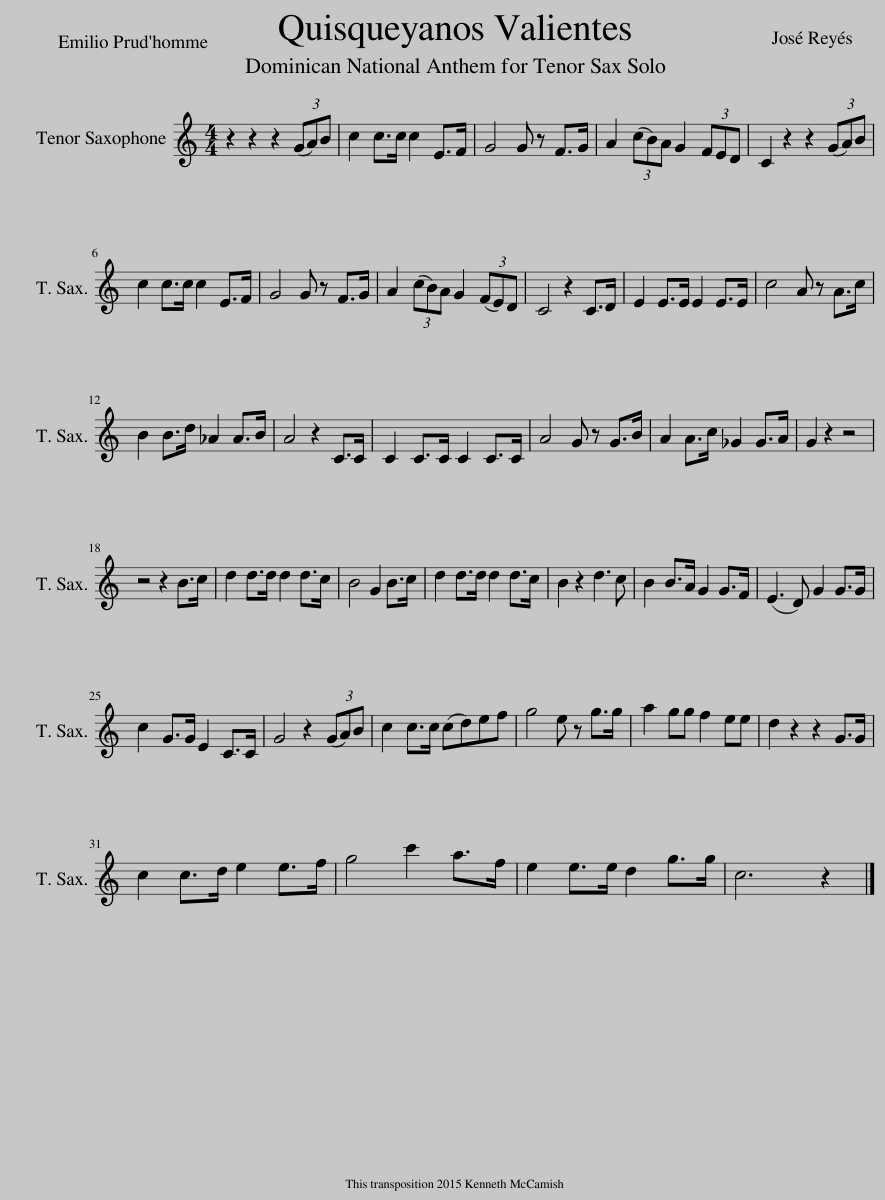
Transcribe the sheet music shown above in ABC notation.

X:1
L:1/8
M:4/4
I:linebreak $
K:none
V:1 treble transpose=-14
V:1
[K:C] z2 z2 z2 (3(GA)B | c2 c>c c2 E>F | G4 G z F>G | A2 (3(cB)A G2 (3FED | C2 z2 z2 (3(GA)B |$ %5
 c2 c>c c2 E>F | G4 G z F>G | A2 (3(cB)A G2 (3(FE)D | C4 z2 C>D | E2 E>E E2 E>E | %10
 c4 A z A>c |$ B2 B>d _A2 A>B | A4 z2 C>C | C2 C>C C2 C>C | A4 G z G>B | %15
 A2 A>c _G2 G>A | G2 z2 z4 |$ z4 z2 B>c | d2 d>d d2 d>c | B4 G2 B>c | %20
 d2 d>d d2 d>c | B2 z2 d3 c | B2 B>A G2 G>F | (E3 D) G2 G>G |$ c2 G>G E2 C>C | %25
 G4 z2 (3(GA)B | c2 c>c (cd)ef | g4 e z g>g | a2 gg f2 ee | d2 z2 z2 G>G |$ %30
 c2 c>d e2 e>f | g4 c'2 a>f | e2 e>e d2 g>g | c6 z2 |] %34
